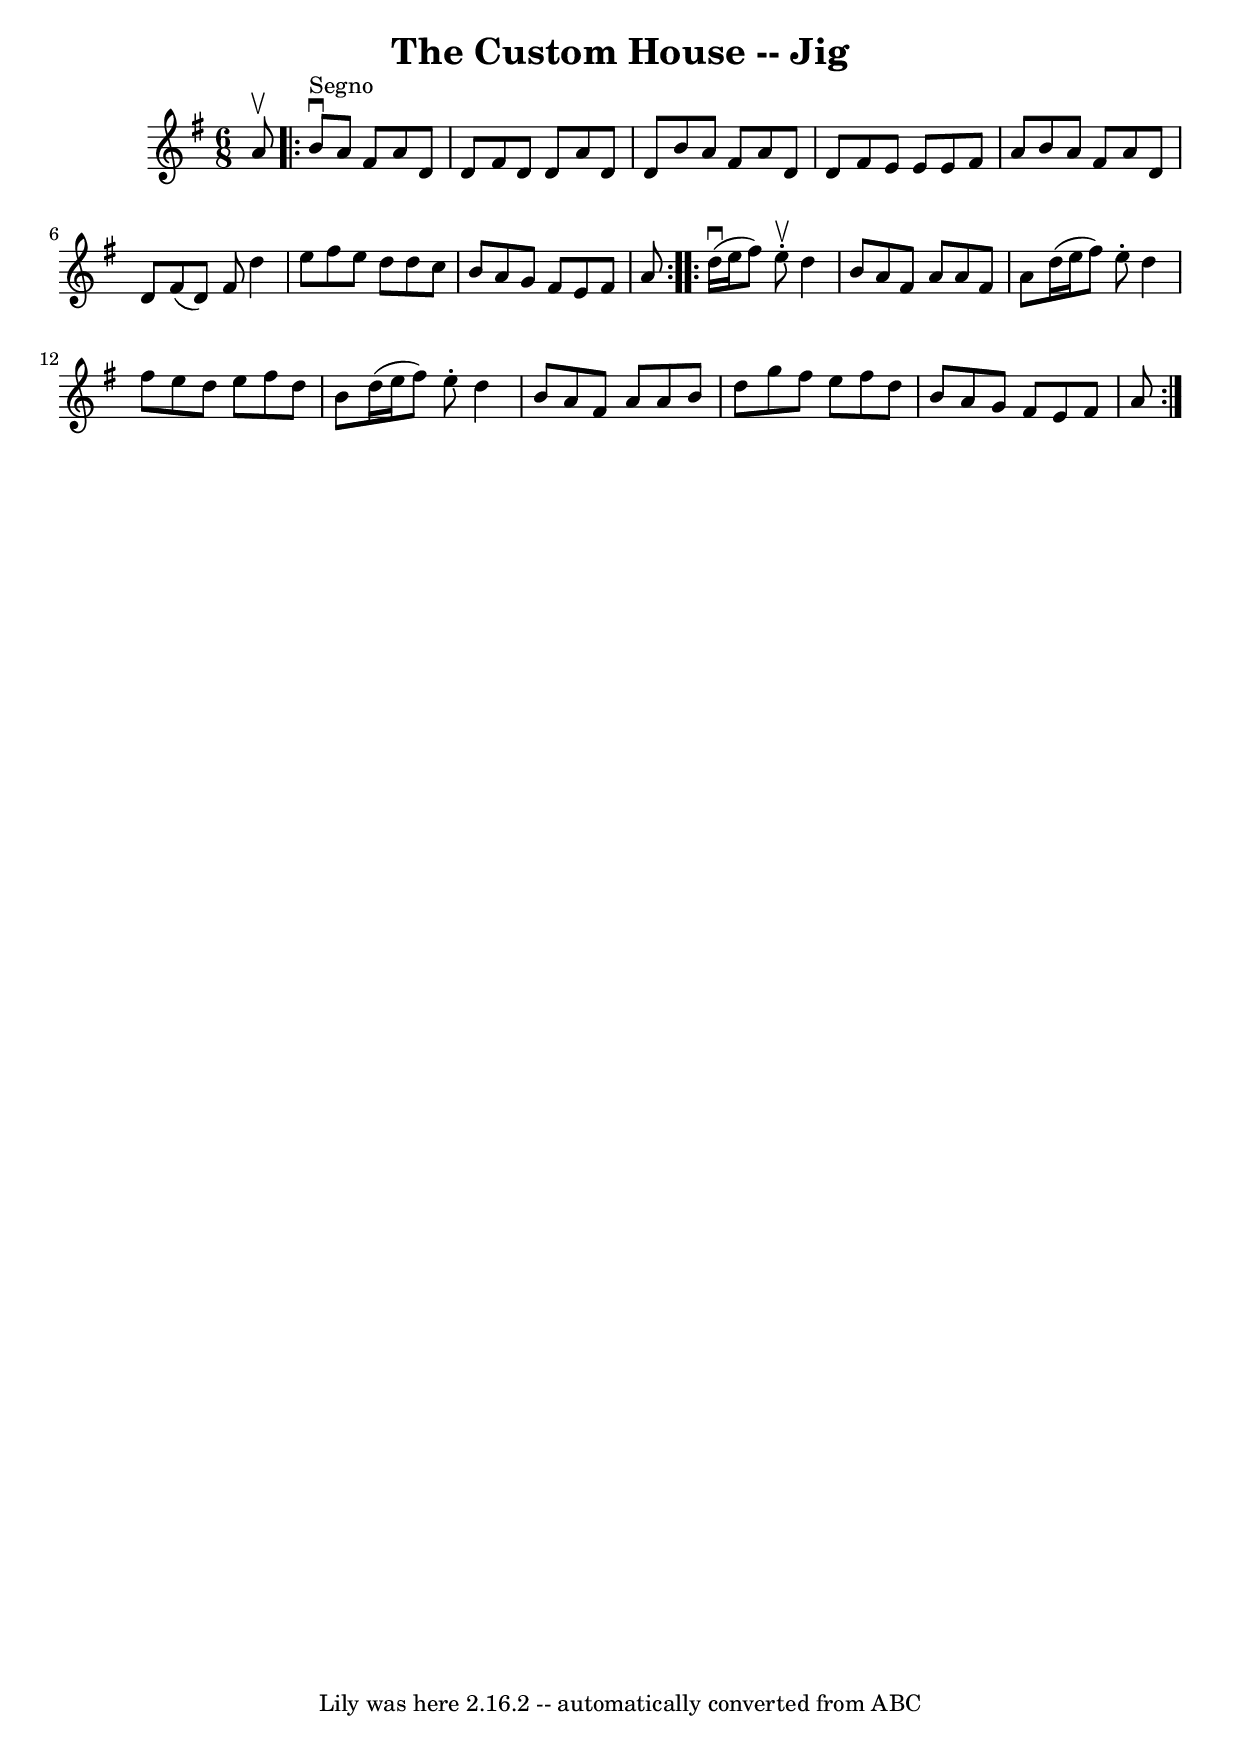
\version "2.16.2"
\include "Mammoth.ily"
\header {
  %% book = "Ryan's Mammoth Collection"
  crossRefNumber = "1"
  footnotes = ""
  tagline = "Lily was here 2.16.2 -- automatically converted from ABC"
  title = "The Custom House -- Jig"

}
voicedefault =  {


  \time 6/8 %  one sharp in the book
  
  \key d \mixolydian
  a'8^\upbow   
  \repeat volta 2 {
    b'8^"Segno"^\downbow   
    a'8 fis'8 a'8 d'8 d'8  |
    fis'8 d'8 d'8 a'8 d'8 
    d'8  |
    b'8 a'8 fis'8 a'8 d'8 d'8  |
    fis'8   
    e'8 e'8 e'8 fis'8 a'8  |
    b'8 a'8 fis'8 a'8    
    d'8 d'8  |
    fis'8 (d'8) fis'8 d''4 e''8  |
    
    fis''8 e''8 d''8 d''8 c''8 b'8  |
    a'8 g'8 fis'8   
    e'8 fis'8 a'8    
  }     
  \repeat volta 2 {
    d''16^\downbow(e''16    
    fis''8) e''8^\upbow-. d''4 b'8  |
    a'8 fis'8 a'8    
    a'8 fis'8 a'8  |
    d''16 (e''16 fis''8) e''8-. d''4  
    fis''8  |
    e''8 d''8 e''8 fis''8 d''8 b'8  |
    
    d''16 (e''16 fis''8) e''8-. d''4 b'8  |
    a'8 fis'8 
    a'8 a'8 b'8 d''8  |
    g''8 fis''8 e''8 fis''8    
    d''8 b'8  |
    a'8 g'8 fis'8 e'8 fis'8 a'8      
  }   

}

\score{
  <<

    \context Staff="default"
    {
      \voicedefault 
      
    }

  >>
  \layout {
    
  }
  \midi {
  }

}
